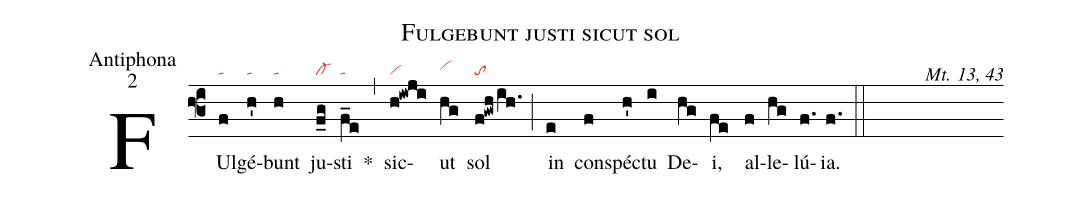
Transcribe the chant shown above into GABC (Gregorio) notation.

name: Fulgebunt justi sicut sol;
office-part: Antiphona;
mode: 2;
commentary: Mt. 13, 43;
nabc-lines: 1;
%%
(f3)
FUl(f|ta)gé(h'|ta)bunt(h|ta) ju(f_g|cl-)sti(f_e|ta) *(,)
sic(h!iwji|vi)ut(hg|vihh) sol(f!gwh/ih.|to) (;)
in(e) con(f)spé(h')ctu(i) De(hg)i,(fe) al(f)le(hg)lú(f.)ia.(f.) (::)
